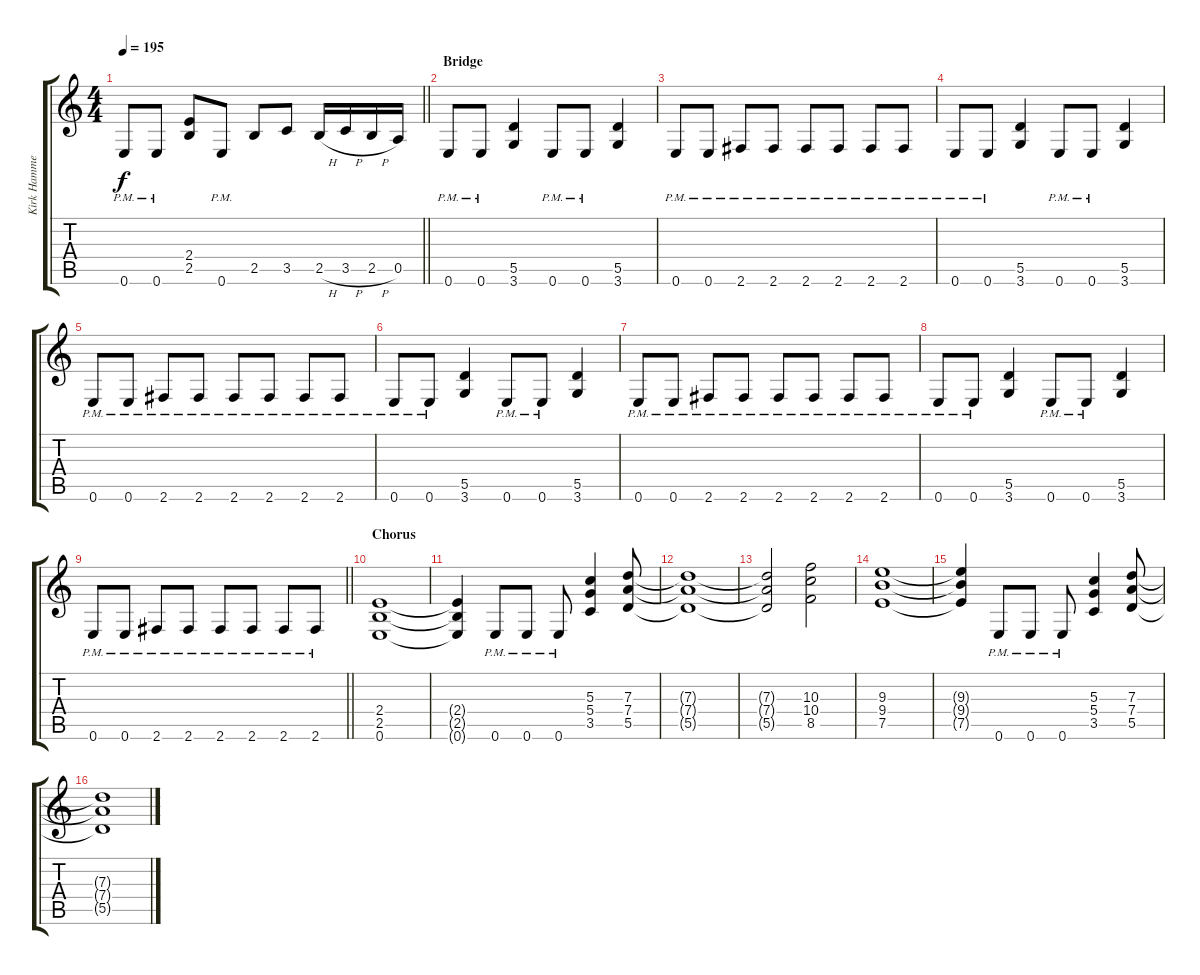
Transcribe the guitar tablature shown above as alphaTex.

\track ("Kirk Hammett Rhythm" "Kirk Hamme") {instrument distortionguitar}
\staff {score tabs}
\tuning (E4 B3 G3 D3 A2 E2) {hide}
\ts (4 4)
\tempo 195
\clef g2
\barLineRight lightlight
\ks c
0.6{pm}.8{dy f} 0.6{pm}.8 (2.4 2.5).8 0.6{pm}.8 2.5.8 3.5.8 2.5{h}.16 3.5{h}.16 2.5{h}.16 0.5.16 |
\section ("" "Bridge")
0.6{pm}.8 0.6{pm}.8 (5.5 3.6).4 0.6{pm}.8 0.6{pm}.8 (5.5 3.6).4 |
0.6{pm}.8 0.6{pm}.8 2.6{pm}.8 2.6{pm}.8 2.6{pm}.8 2.6{pm}.8 2.6{pm}.8 2.6{pm}.8 |
0.6{pm}.8 0.6{pm}.8 (5.5 3.6).4 0.6{pm}.8 0.6{pm}.8 (5.5 3.6).4 |
0.6{pm}.8 0.6{pm}.8 2.6{pm}.8 2.6{pm}.8 2.6{pm}.8 2.6{pm}.8 2.6{pm}.8 2.6{pm}.8 |
0.6{pm}.8 0.6{pm}.8 (5.5 3.6).4 0.6{pm}.8 0.6{pm}.8 (5.5 3.6).4 |
0.6{pm}.8 0.6{pm}.8 2.6{pm}.8 2.6{pm}.8 2.6{pm}.8 2.6{pm}.8 2.6{pm}.8 2.6{pm}.8 |
0.6{pm}.8 0.6{pm}.8 (5.5 3.6).4 0.6{pm}.8 0.6{pm}.8 (5.5 3.6).4 |
\barLineRight lightlight
0.6{pm}.8 0.6{pm}.8 2.6{pm}.8 2.6{pm}.8 2.6{pm}.8 2.6{pm}.8 2.6{pm}.8 2.6{pm}.8 |
\section ("" "Chorus")
(2.4 2.5 0.6).1 |
(2.4{t} 2.5{t} 0.6{t}).4 0.6{pm}.8 0.6{pm}.8 0.6{pm}.8 (5.3 5.4 3.5).4 (7.3 7.4 5.5).8 |
(7.3{t} 7.4{t} 5.5{t}).1 |
(7.3{t} 7.4{t} 5.5{t}).2 (10.3 10.4 8.5).2 |
(9.3 9.4 7.5).1 |
(9.3{t} 9.4{t} 7.5{t}).4 0.6{pm}.8 0.6{pm}.8 0.6{pm}.8 (5.3 5.4 3.5).4 (7.3 7.4 5.5).8 |
(7.3{t} 7.4{t} 5.5{t}).1
